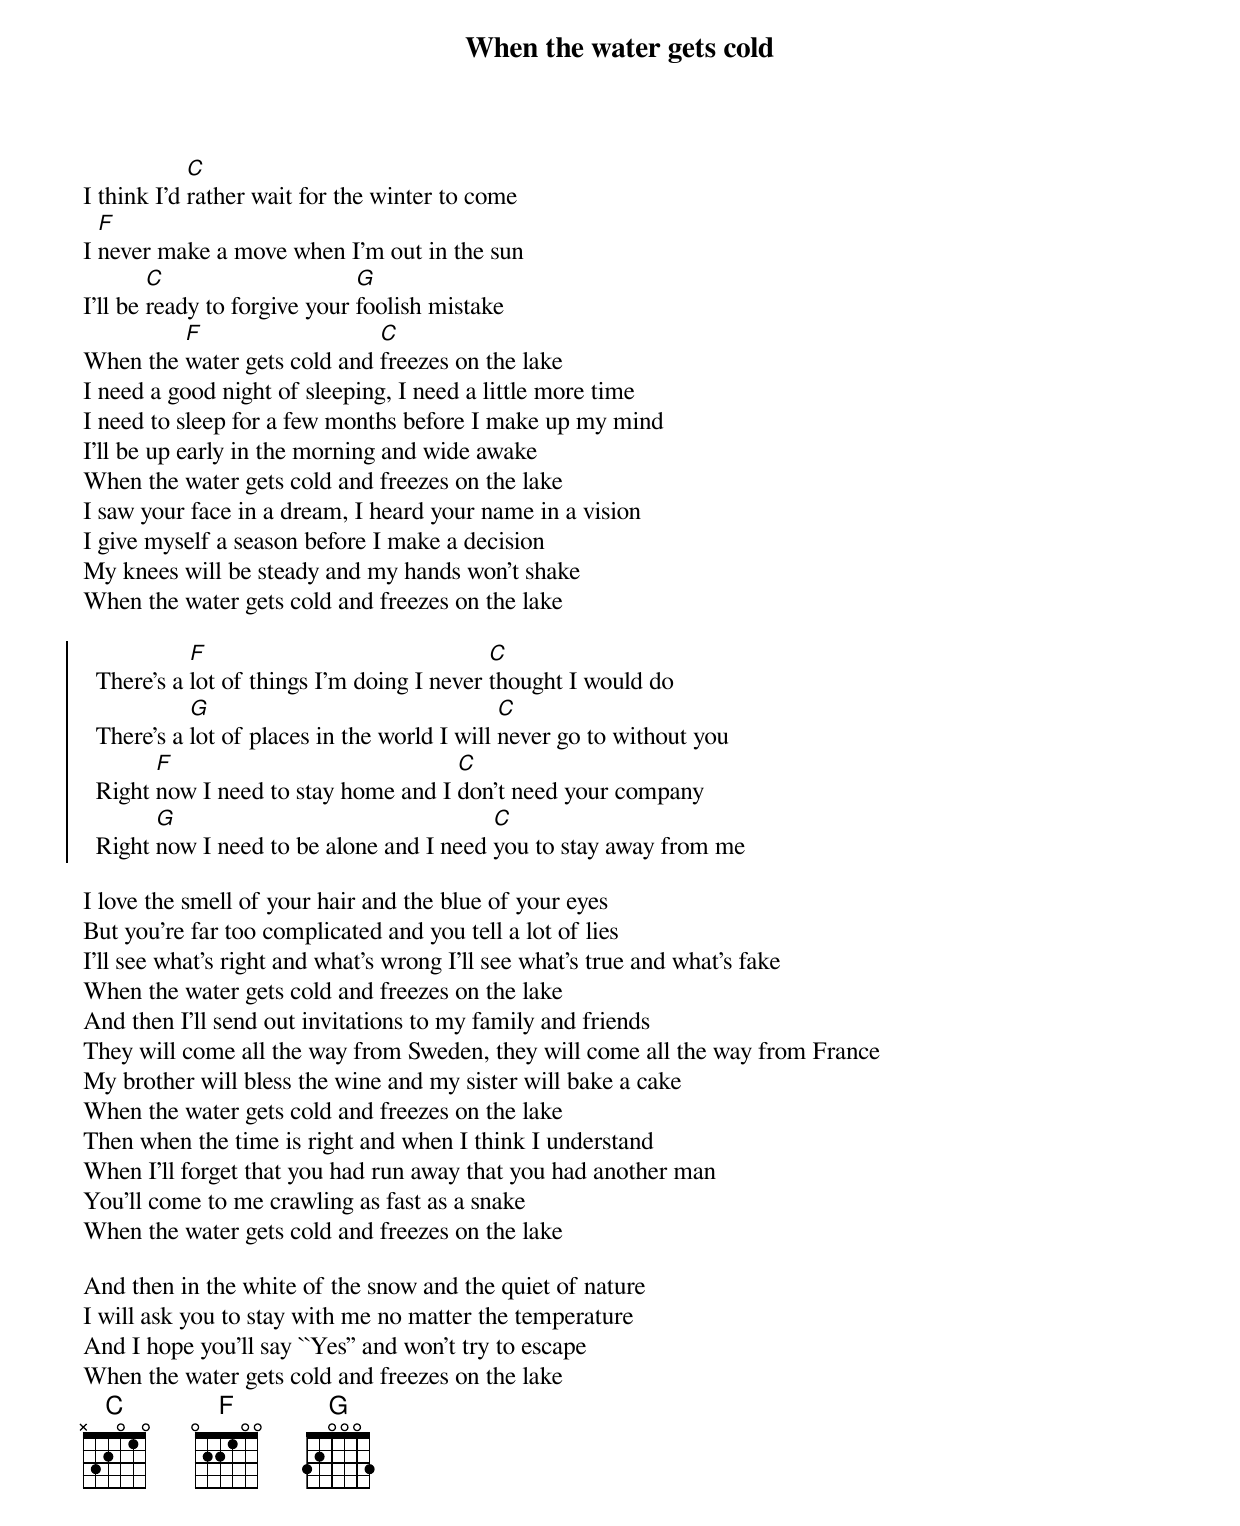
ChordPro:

{title: When the water gets cold}
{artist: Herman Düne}
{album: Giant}
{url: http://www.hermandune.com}
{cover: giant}
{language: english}
{columns: 1}
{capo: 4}
{define: C frets X 3 2 0 1 0}
{define: F base-fret 1 frets 0 2 2 1 0 0}
{define: G frets 3 2 0 0 0 3}

I think I'd [C]rather wait for the winter to come
I [F]never make a move when I'm out in the sun
I'll be [C]ready to forgive your [G]foolish mistake
When the [F]water gets cold and [C]freezes on the lake
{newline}
I need a good night of sleeping, I need a little more time
I need to sleep for a few months before I make up my mind
I'll be up early in the morning and wide awake
When the water gets cold and freezes on the lake
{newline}
I saw your face in a dream, I heard your name in a vision
I give myself a season before I make a decision
My knees will be steady and my hands won't shake
When the water gets cold and freezes on the lake

{start_of_chorus}
  There's a [F]lot of things I'm doing I never [C]thought I would do
  There's a [G]lot of places in the world I will [C]never go to without you
  Right [F]now I need to stay home and I [C]don't need your company
  Right [G]now I need to be alone and I need [C]you to stay away from me
{end_of_chorus}

I love the smell of your hair and the blue of your eyes
But you're far too complicated and you tell a lot of lies
I'll see what's right and what's wrong I'll see what's true and what's fake
When the water gets cold and freezes on the lake
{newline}
And then I'll send out invitations to my family and friends
They will come all the way from Sweden, they will come all the way from France
My brother will bless the wine and my sister will bake a cake
When the water gets cold and freezes on the lake
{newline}
Then when the time is right and when I think I understand
When I'll forget that you had run away that you had another man
You'll come to me crawling as fast as a snake
When the water gets cold and freezes on the lake

And then in the white of the snow and the quiet of nature
I will ask you to stay with me no matter the temperature
And I hope you'll say ``Yes'' and won't try to escape
When the water gets cold and freezes on the lake
